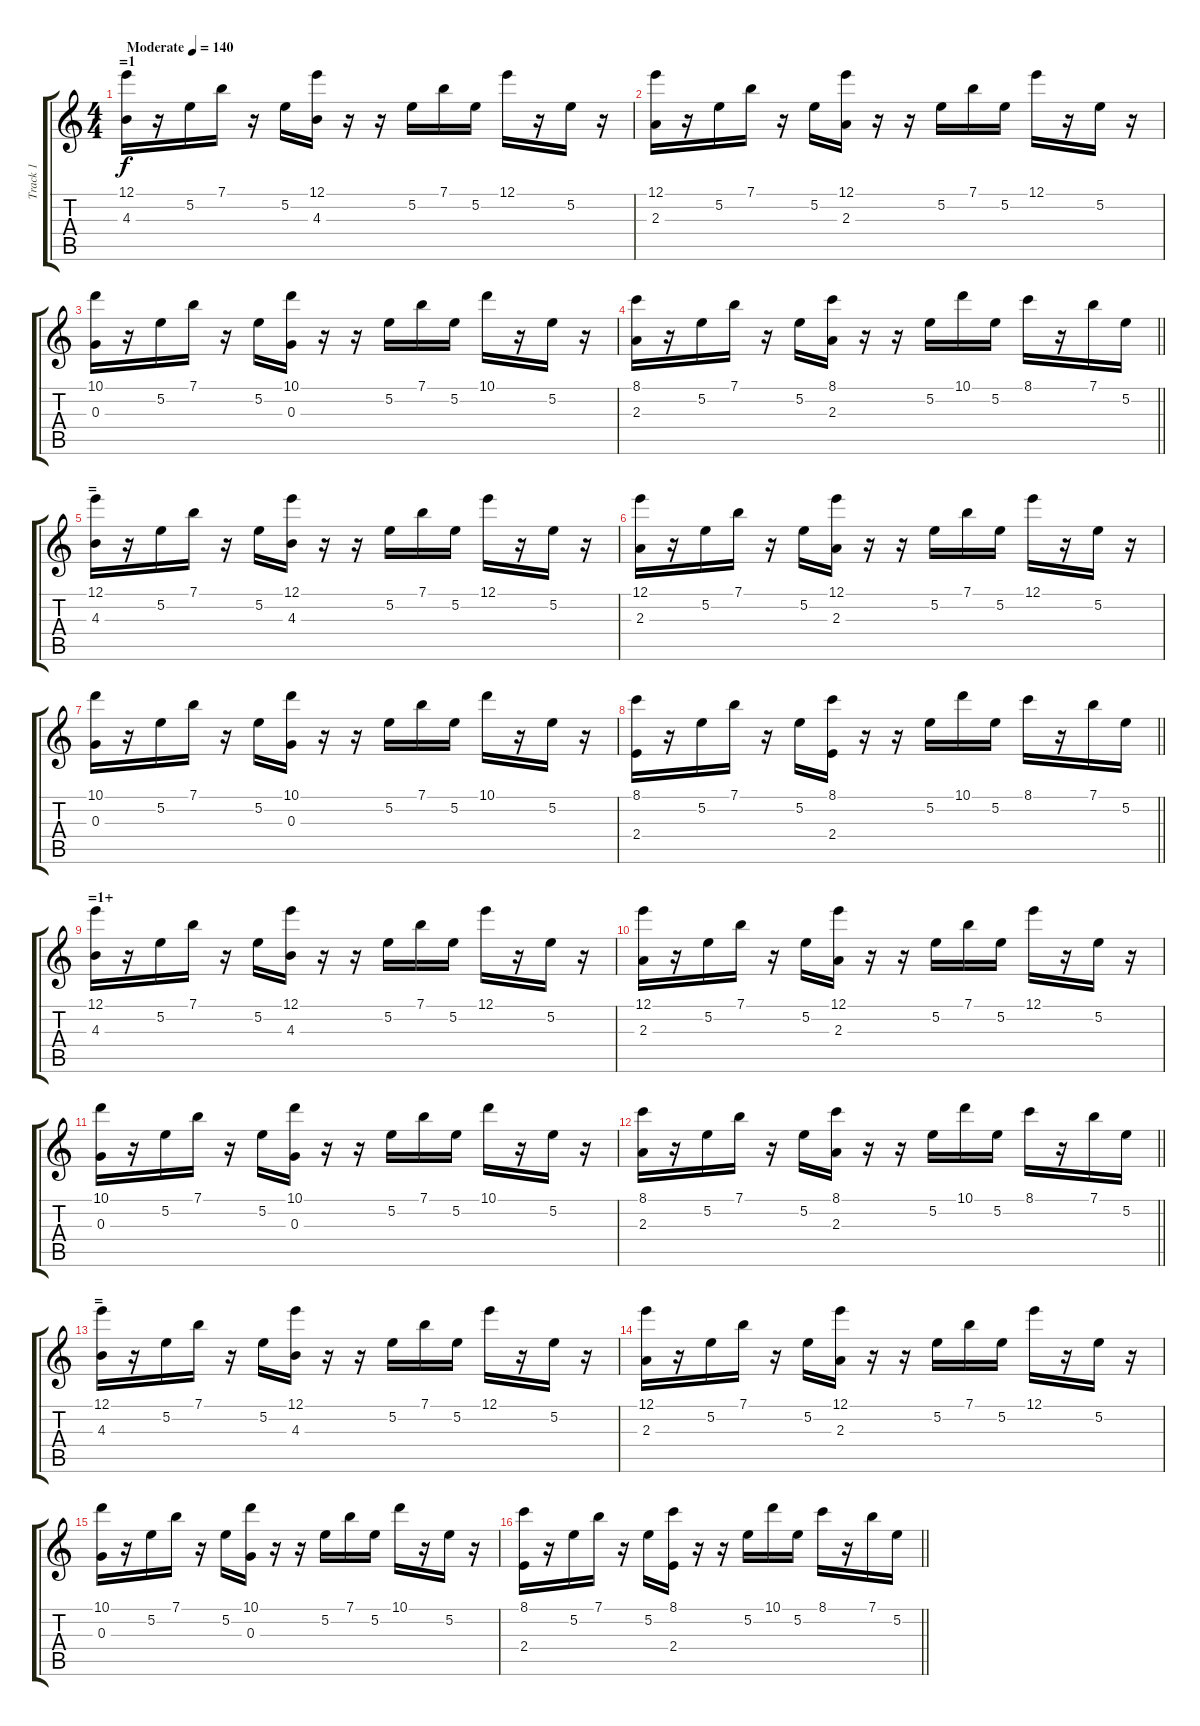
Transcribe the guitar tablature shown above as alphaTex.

\track ("Track 1" "Track 1") {instrument fx1rain}
\staff {score tabs}
\tuning (E5 B4 G4 D4 A3 E3) {hide}
\ts (4 4)
\section ("" "=1")
\tempo (140 "Moderate")
\clef g2
\ks c
(12.1 4.3).16{dy f instrument fx1rain} r.16 5.2.16 7.1.16 r.16 5.2.16 (12.1 4.3).16 r.16 r.16 5.2.16 7.1.16 5.2.16 12.1.16 r.16 5.2.16 r.16 |
(12.1 2.3).16 r.16 5.2.16 7.1.16 r.16 5.2.16 (12.1 2.3).16 r.16 r.16 5.2.16 7.1.16 5.2.16 12.1.16 r.16 5.2.16 r.16 |
(10.1 0.3).16 r.16 5.2.16 7.1.16 r.16 5.2.16 (10.1 0.3).16 r.16 r.16 5.2.16 7.1.16 5.2.16 10.1.16 r.16 5.2.16 r.16 |
\barLineRight lightlight
(8.1 2.3).16 r.16 5.2.16 7.1.16 r.16 5.2.16 (8.1 2.3).16 r.16 r.16 5.2.16 10.1.16 5.2.16 8.1.16 r.16 7.1.16 5.2.16 |
\section ("" "=")
(12.1 4.3).16 r.16 5.2.16 7.1.16 r.16 5.2.16 (12.1 4.3).16 r.16 r.16 5.2.16 7.1.16 5.2.16 12.1.16 r.16 5.2.16 r.16 |
(12.1 2.3).16 r.16 5.2.16 7.1.16 r.16 5.2.16 (12.1 2.3).16 r.16 r.16 5.2.16 7.1.16 5.2.16 12.1.16 r.16 5.2.16 r.16 |
(10.1 0.3).16 r.16 5.2.16 7.1.16 r.16 5.2.16 (10.1 0.3).16 r.16 r.16 5.2.16 7.1.16 5.2.16 10.1.16 r.16 5.2.16 r.16 |
\barLineRight lightlight
(8.1 2.4).16 r.16 5.2.16 7.1.16 r.16 5.2.16 (8.1 2.4).16 r.16 r.16 5.2.16 10.1.16 5.2.16 8.1.16 r.16 7.1.16 5.2.16 |
\section ("" "=1+")
(12.1 4.3).16 r.16 5.2.16 7.1.16 r.16 5.2.16 (12.1 4.3).16 r.16 r.16 5.2.16 7.1.16 5.2.16 12.1.16 r.16 5.2.16 r.16 |
(12.1 2.3).16 r.16 5.2.16 7.1.16 r.16 5.2.16 (12.1 2.3).16 r.16 r.16 5.2.16 7.1.16 5.2.16 12.1.16 r.16 5.2.16 r.16 |
(10.1 0.3).16 r.16 5.2.16 7.1.16 r.16 5.2.16 (10.1 0.3).16 r.16 r.16 5.2.16 7.1.16 5.2.16 10.1.16 r.16 5.2.16 r.16 |
\barLineRight lightlight
(8.1 2.3).16 r.16 5.2.16 7.1.16 r.16 5.2.16 (8.1 2.3).16 r.16 r.16 5.2.16 10.1.16 5.2.16 8.1.16 r.16 7.1.16 5.2.16 |
\section ("" "=")
(12.1 4.3).16 r.16 5.2.16 7.1.16 r.16 5.2.16 (12.1 4.3).16 r.16 r.16 5.2.16 7.1.16 5.2.16 12.1.16 r.16 5.2.16 r.16 |
(12.1 2.3).16 r.16 5.2.16 7.1.16 r.16 5.2.16 (12.1 2.3).16 r.16 r.16 5.2.16 7.1.16 5.2.16 12.1.16 r.16 5.2.16 r.16 |
(10.1 0.3).16 r.16 5.2.16 7.1.16 r.16 5.2.16 (10.1 0.3).16 r.16 r.16 5.2.16 7.1.16 5.2.16 10.1.16 r.16 5.2.16 r.16 |
\barLineRight lightlight
(8.1 2.4).16 r.16 5.2.16 7.1.16 r.16 5.2.16 (8.1 2.4).16 r.16 r.16 5.2.16 10.1.16 5.2.16 8.1.16 r.16 7.1.16 5.2.16
